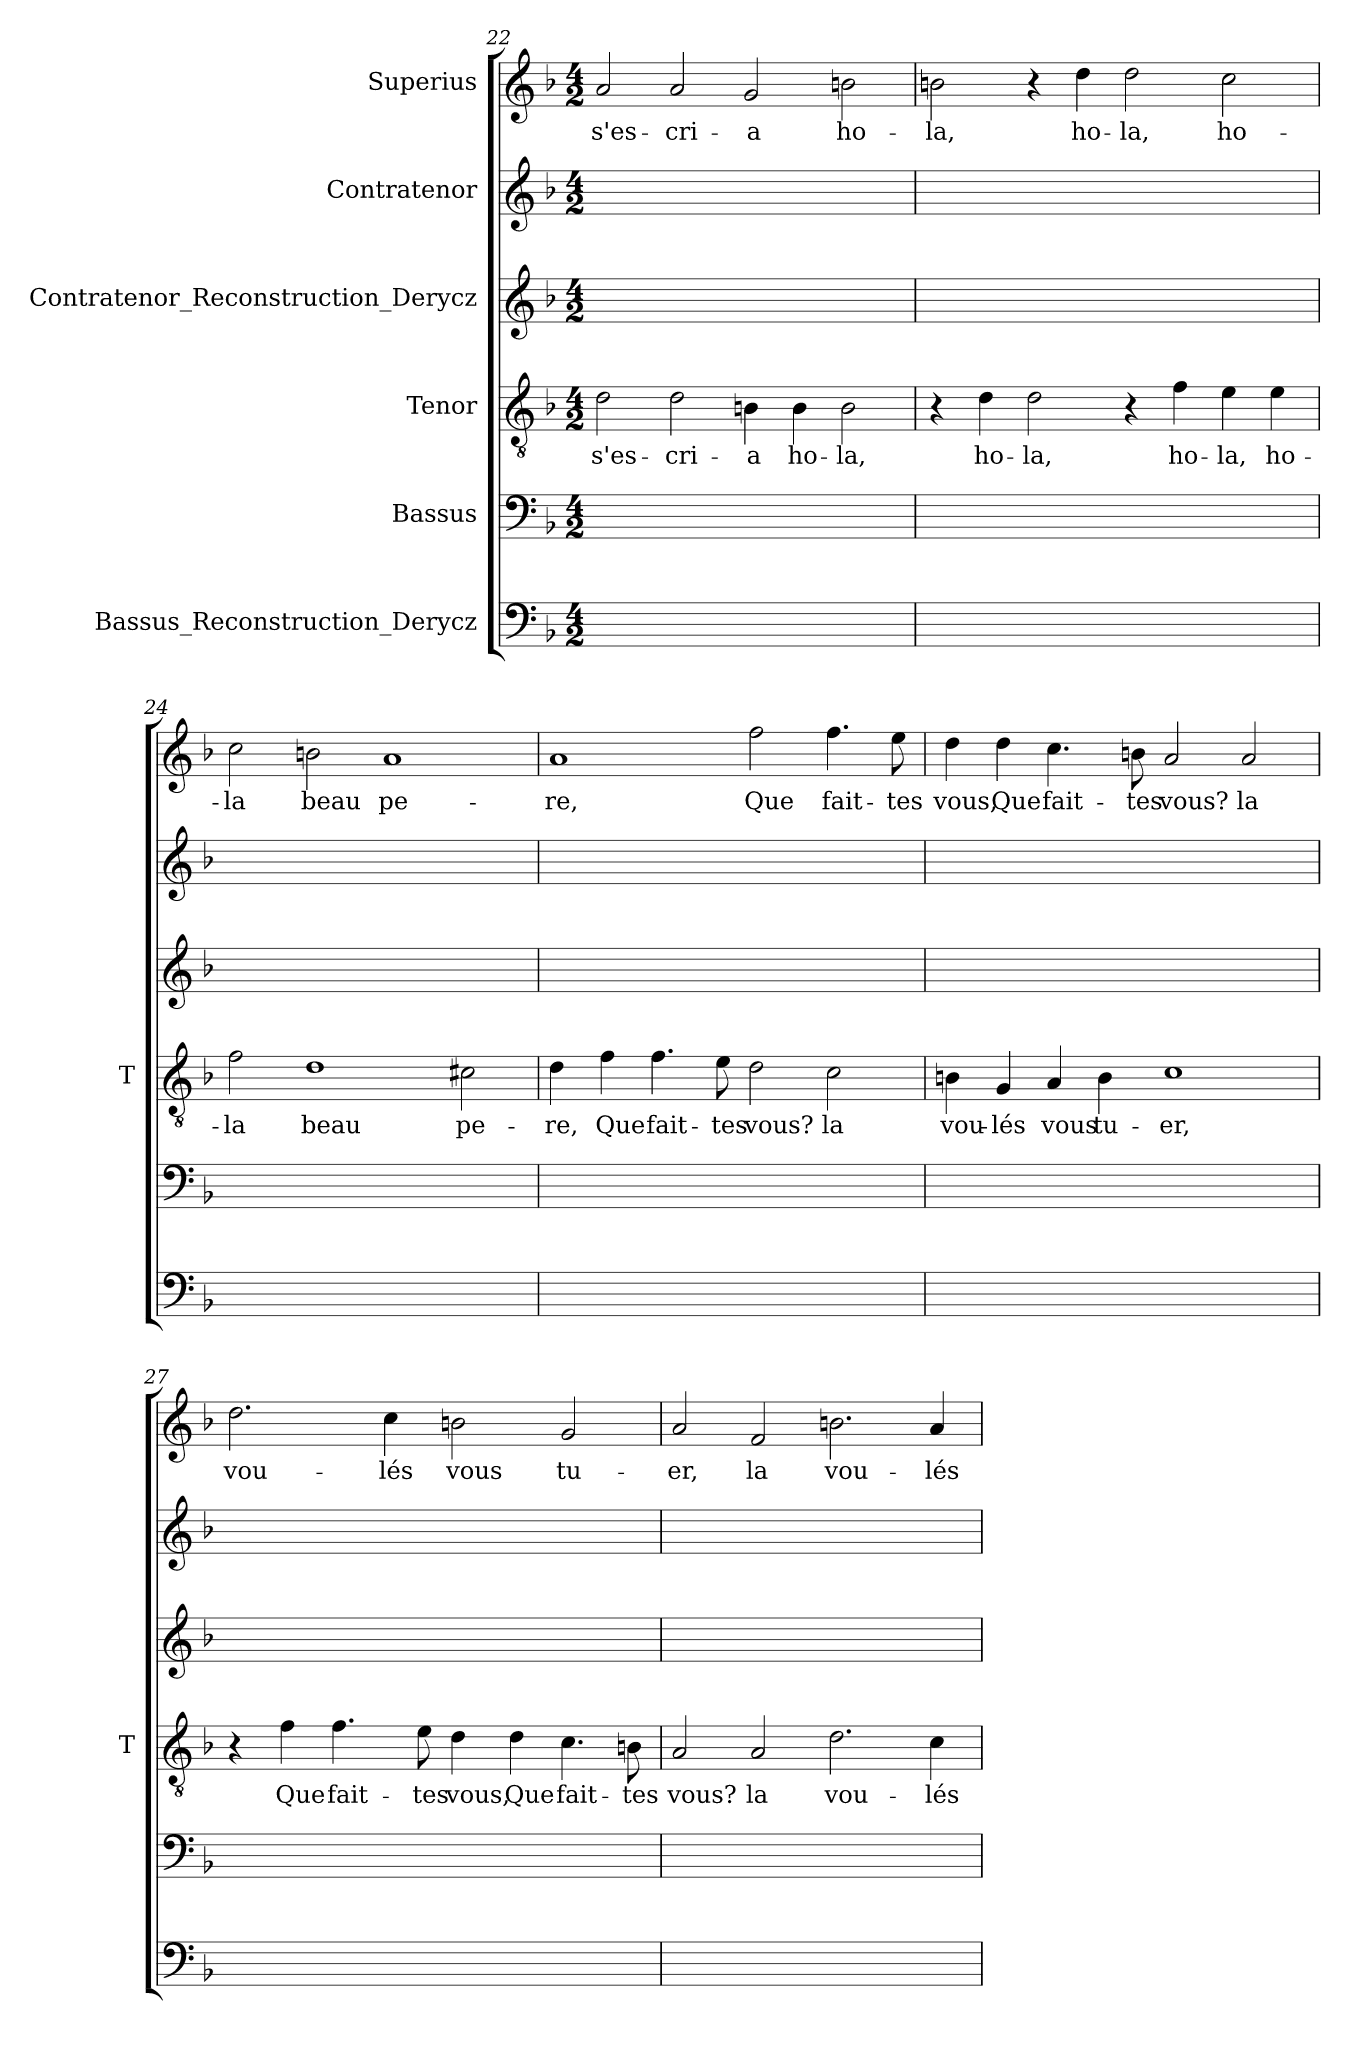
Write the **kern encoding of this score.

**kern	**kern	**kern	**text	**kern	**kern	**kern	**text
*part6	*part5	*part4	*part4	*part3	*part2	*part1	*part1
*staff6	*staff5	*staff4	*staff4	*staff3	*staff2	*staff1	*staff1
*I"Bassus_Reconstruction_Derycz	*I"Bassus	*I"Tenor	*	*I"Contratenor_Reconstruction_Derycz	*I"Contratenor	*I"Superius	*
*	*	*I'T	*	*	*	*	*
*clefF4	*clefF4	*clefGv2	*	*clefG2	*clefG2	*clefG2	*
*k[b-]	*k[b-]	*k[b-]	*	*k[b-]	*k[b-]	*k[b-]	*
*M4/2	*M4/2	*M4/2	*	*M4/2	*M4/2	*M4/2	*
=22	=22	=22	=22	=22	=22	=22	=22
0ryy	0ryy	2d	s'es-	0ryy	0ryy	2a	s'es-
.	.	2d	cri-	.	.	2a	cri-
.	.	4B	-a	.	.	2g	-a
.	.	4B	ho-	.	.	.	.
.	.	2B	-la,	.	.	2b	ho-
=23	=23	=23	=23	=23	=23	=23	=23
0ryy	0ryy	4r	.	0ryy	0ryy	2b	-la,
.	.	4d	ho-	.	.	.	.
.	.	2d	-la,	.	.	4r	.
.	.	.	.	.	.	4dd	ho-
.	.	4r	.	.	.	2dd	-la,
.	.	4f	ho-	.	.	.	.
.	.	4e	-la,	.	.	2cc	ho-
.	.	4e	ho-	.	.	.	.
=24	=24	=24	=24	=24	=24	=24	=24
0ryy	0ryy	2f	-la	0ryy	0ryy	2cc	-la
.	.	1d	-beau	.	.	2b	-beau
.	.	.	.	.	.	1a	pe-
.	.	2c#X	pe-	.	.	.	.
=25	=25	=25	=25	=25	=25	=25	=25
0ryy	0ryy	4d	-re,	0ryy	0ryy	1a	-re,
.	.	4f	-Que	.	.	.	.
.	.	4.f	fait-	.	.	.	.
.	.	8e	-tes	.	.	.	.
.	.	2d	-vous?	.	.	2ff	-Que
.	.	2c	-la	.	.	4.ff	fait-
.	.	.	.	.	.	8ee	-tes
=26	=26	=26	=26	=26	=26	=26	=26
0ryy	0ryy	4B	vou-	0ryy	0ryy	4dd	-vous,
.	.	4G	-lés	.	.	4dd	-Que
.	.	4A	-vous	.	.	4.cc	fait-
.	.	4B	tu-	.	.	.	.
.	.	.	.	.	.	8b	-tes
.	.	1c	-er,	.	.	2a	-vous?
.	.	.	.	.	.	2a	-la
=27	=27	=27	=27	=27	=27	=27	=27
0ryy	0ryy	4r	.	0ryy	0ryy	2.dd	vou-
.	.	4f	-Que	.	.	.	.
.	.	4.f	fait-	.	.	.	.
.	.	.	.	.	.	4cc	-lés
.	.	8e	-tes	.	.	.	.
.	.	4d	-vous,	.	.	2b	-vous
.	.	4d	-Que	.	.	.	.
.	.	4.c	fait-	.	.	2g	tu-
.	.	8B	-tes	.	.	.	.
=28	=28	=28	=28	=28	=28	=28	=28
0ryy	0ryy	2A	-vous?	0ryy	0ryy	2a	-er,
.	.	2A	-la	.	.	2f	-la
.	.	2.d	vou-	.	.	2.b	vou-
.	.	4c	-lés	.	.	4a	-lés
=	=	=	=	=	=	=	=
*-	*-	*-	*-	*-	*-	*-	*-
